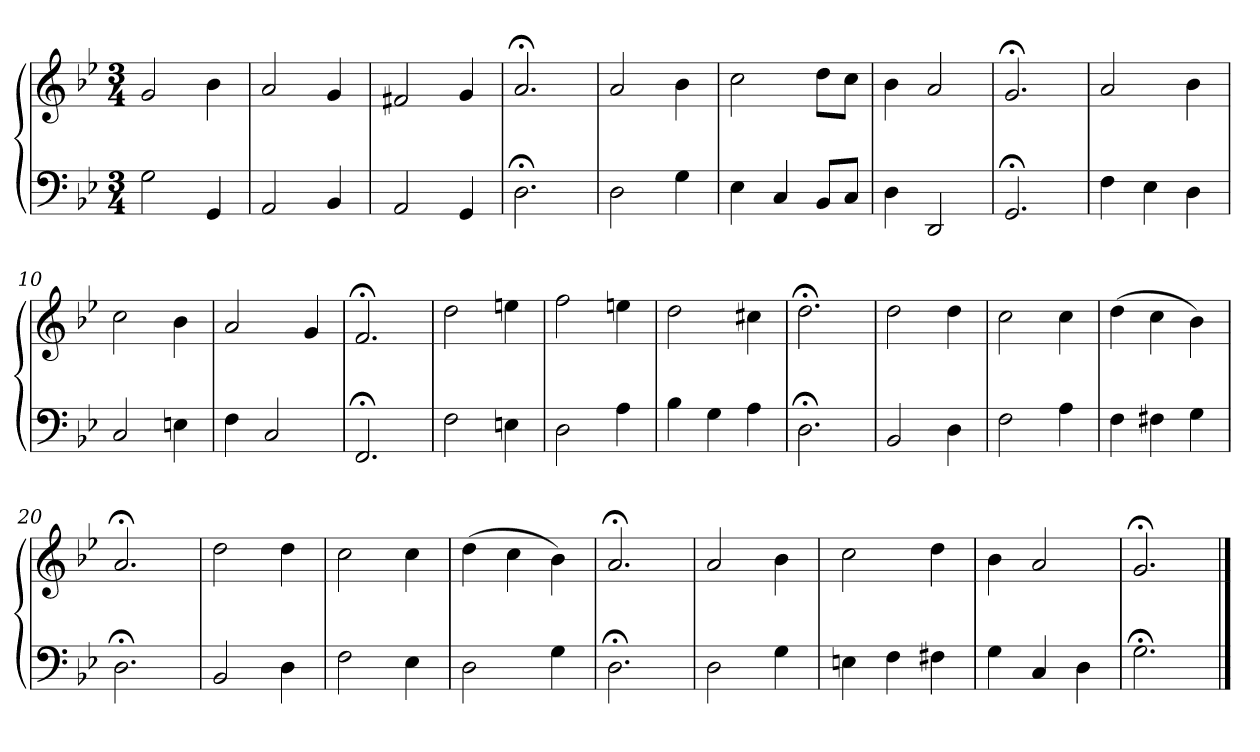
**kern	**kern
*part1	*part1
*staff2	*staff1
*clefF4	*clefG2
*k[b-e-]	*k[b-e-]
*M3/4	*M3/4
=1	=1
2G	2g
4GG	4b-
=2	=2
2AA	2a
4BB-	4g
=3	=3
2AA	2f#X
4GG	4g
=4	=4
2.D;<	2.a;<
=5	=5
2D	2a
4G	4b-
=6	=6
4E-	2cc
4C	.
8BB-L	8ddL
8CJ	8ccJ
=7	=7
4D	4b-
2DD	2a
=8	=8
2.GG;<	2.g;<
=9	=9
4F	2a
4E-	.
4D	4b-
=10	=10
2C	2cc
4En	4b-
!!LO:LB:g=z
=11	=11
4F	2a
2C	.
.	4g
=12	=12
2.FF;<	2.f;<
=13	=13
2F	2dd
4En	4een
=14	=14
2D	2ff
4A	4een
=15	=15
4B-	2dd
4G	.
4A	4cc#X
=16	=16
2.D;<	2.dd;<
=17	=17
2BB-	2dd
4D	4dd
=18	=18
2F	2cc
4A	4cc
=19	=19
4F	(4dd
4F#X	4cc
4G	4b-)
=20	=20
2.D;<	2.a;<
=21	=21
2BB-	2dd
4D	4dd
=22	=22
2F	2cc
4E-	4cc
!!LO:LB:g=z
=23	=23
2D	(4dd
.	4cc
4G	4b-)
=24	=24
2.D;<	2.a;<
=25	=25
2D	2a
4G	4b-
=26	=26
4En	2cc
4F	.
4F#X	4dd
=27	=27
4G	4b-
4C	2a
4D	.
=28	=28
2.G;<	2.g;<
==	==
*-	*-
